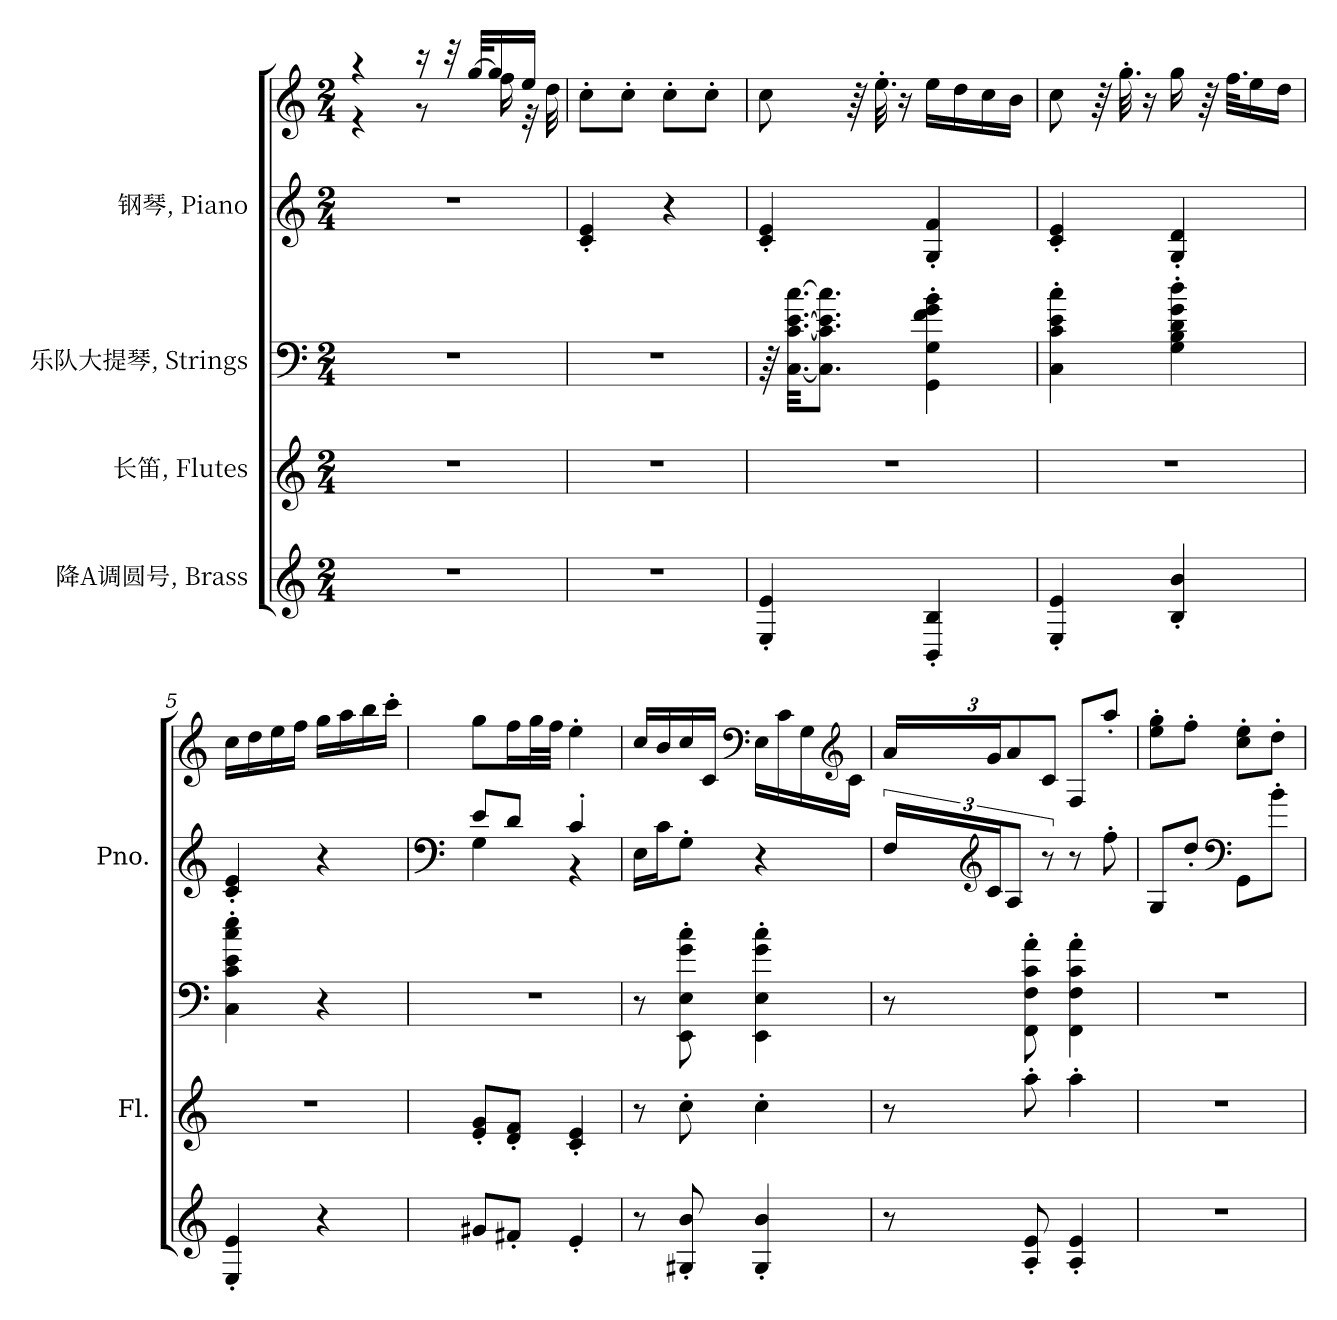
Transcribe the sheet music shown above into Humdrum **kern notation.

**kern	**kern	**kern	**kern	**kern
*part4	*part3	*part2	*part1	*part1
*staff5	*staff4	*staff3	*staff2	*staff1
*I"降A调圆号, Brass	*I"长笛, Flutes	*I"乐队大提琴, Strings	*I"钢琴, Piano	*
*	*I'Fl.	*	*I'Pno.	*
*clefG2	*clefG2	*clefF4	*clefG2	*clefG2
*ITrd2c4	*	*	*	*
*k[b-e-a-d-]	*k[]	*k[]	*k[]	*k[]
*M2/4	*M2/4	*M2/4	*M2/4	*M2/4
*MM120	*MM120	*MM120	*MM120	*MM120
=1	=1	=1	=1	=1
*	*	*	*	*^
2r	2r	2r	2r	4r	4r
.	.	.	.	16r	8r
.	.	.	.	32r	.
.	.	.	.	[32gg/KLL	.
.	.	.	.	16gg/]	16ff\
.	.	.	.	16ee/JJ	32r
.	.	.	.	.	32dd\
*	*	*	*	*v	*v
=2	=2	=2	=2	=2
2r	2r	2r	4c/' 4e/'	8cc'\L
.	.	.	.	8cc'\J
.	.	.	4r	8cc'\L
.	.	.	.	8cc'\J
=3	=3	=3	=3	=3
4C/' 4c/'	2r	64r	4c/' 4e/'	8cc\
.	.	[32.C\ [32.c\ [32.e\ [32.cc\KKL	.	.
.	.	8.C\] 8.c\] 8.e\] 8.cc\]J	.	.
.	.	.	.	64r
.	.	.	.	32.ee'\
.	.	.	.	16r
4GG/' 4G/'	.	4GG\' 4G\' 4f\' 4g\' 4b\'	4G/' 4f/'	16ee\LL
.	.	.	.	16dd\
.	.	.	.	16cc\
.	.	.	.	16b\JJ
!!LO:LB:g=z
=4	=4	=4	=4	=4
4C/' 4c/'	2r	4C\' 4c\' 4e\' 4cc\'	4c/' 4e/'	8cc\
.	.	.	.	64r
.	.	.	.	32.gg'\
.	.	.	.	16r
4G/' 4g/'	.	4G\' 4B\' 4d\' 4g\' 4dd\'	4G/' 4d/'	16gg\
.	.	.	.	64r
.	.	.	.	32.ff\KLL
.	.	.	.	16ee\
.	.	.	.	16dd\JJ
=5	=5	=5	=5	=5
4C/' 4c/'	2r	4C\' 4c\' 4e\' 4cc\' 4ee\'	4c/' 4e/'	16cc\LL
.	.	.	.	16dd\
.	.	.	.	16ee\
.	.	.	.	16ff\JJ
4r	.	4r	4r	16gg\LL
.	.	.	.	16aa\
.	.	.	.	16bb\
.	.	.	.	16ccc'\JJ
=6	=6	=6	=6	=6
*	*	*	*clefF4	*
*	*	*	*^	*
8en/L	8e/' 8g/'L	2r	8e/L	4G\	8gg\L
8dn'/J	8d/' 8f/'J	.	8d/J	.	16ff\L
.	.	.	.	.	32gg\L
.	.	.	.	.	32ff\JJJ
4c'/	4c/' 4e/'	.	4c'/	4r	4ee'\
*	*	*	*v	*v	*
=7	=7	=7	=7	=7
8r	8r	8r	16E\LL	16cc/LL
.	.	.	16c\J	16b/
8En/' 8g/'	8cc'\	8EE\' 8E\' 8g\' 8cc\'	8G'\J	16cc/
.	.	.	.	16c/JJ
*	*	*	*	*clefF4
4E/' 4g/'	4cc'\	4EE\' 4E\' 4g\' 4cc\'	4r	16E\LL
.	.	.	.	16c\
.	.	.	.	16G\
*	*	*	*	*clefG2
.	.	.	.	16c\JJ
!!LO:PB:g=z
=8	=8	=8	=8	=8
*	*	*	*	*Xbrackettup
8r	8r	8r	24F/LL	24a/LL
*	*	*	*clefG2	*
.	.	.	24c/J	24g/J
.	.	.	12A/J	12a/
8F/' 8c/'	8aa'\	8FF\' 8F\' 8c\' 8a\'	.	.
.	.	.	12r	12c/J
4F/' 4c/'	4aa'\	4FF\' 4F\' 4c\' 4a\'	8r	8F/L
.	.	.	8ff'\	8aa'/J
=9	=9	=9	=9	=9
2r	2r	2r	8G/L	8ee\' 8gg\'L
.	.	.	8dd'/J	8ff'\J
*	*	*	*clefF4	*
.	.	.	8GG\L	8cc\' 8ee\'L
.	.	.	8b'\J	8dd'\J
=	=	=	=	=
*-	*-	*-	*-	*-
